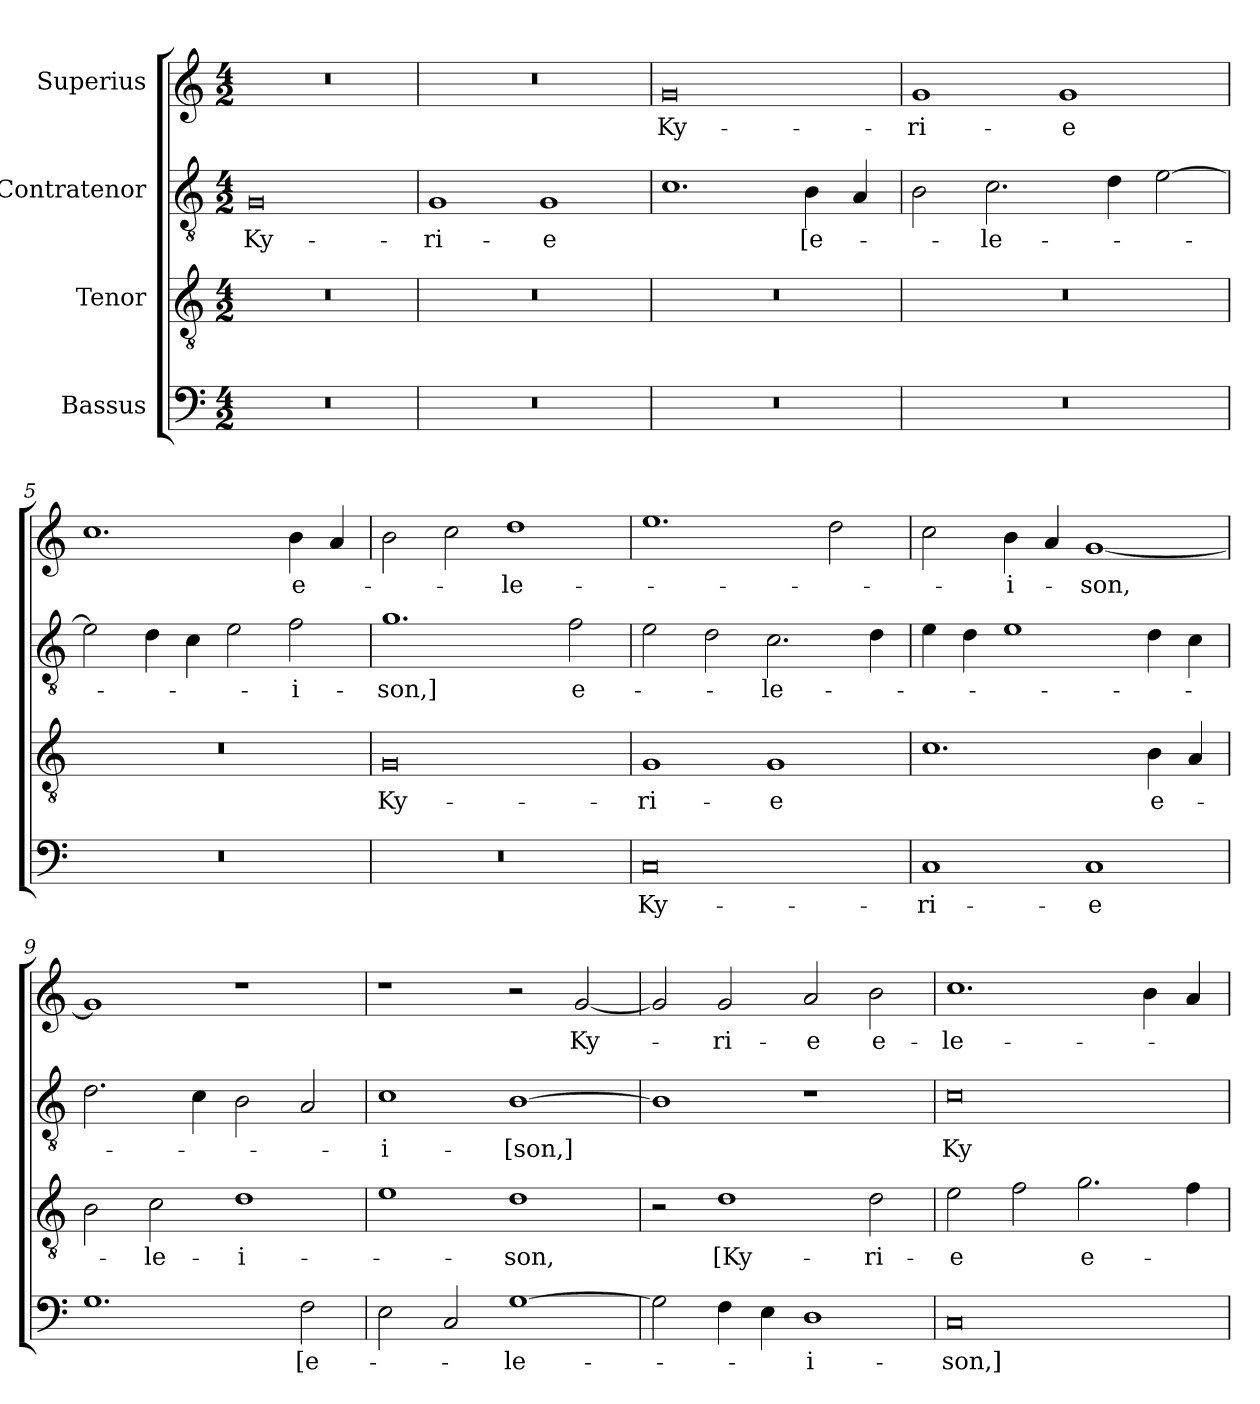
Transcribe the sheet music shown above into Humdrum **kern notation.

**kern	**text	**kern	**text	**kern	**text	**kern	**text
*part4	*part4	*part3	*part3	*part2	*part2	*part1	*part1
*staff4	*staff4	*staff3	*staff3	*staff2	*staff2	*staff1	*staff1
*I"Bassus	*	*I"Tenor	*	*I"Contratenor	*	*I"Superius	*
*clefF4	*	*clefGv2	*	*clefGv2	*	*clefG2	*
*k[]	*	*k[]	*	*k[]	*	*k[]	*
*M4/2	*	*M4/2	*	*M4/2	*	*M4/2	*
=1	=1	=1	=1	=1	=1	=1	=1
0r	.	0r	.	0G/	Ky-	0r	.
=2	=2	=2	=2	=2	=2	=2	=2
0r	.	0r	.	1G/	-ri-	0r	.
.	.	.	.	1G/	-e	.	.
=3	=3	=3	=3	=3	=3	=3	=3
0r	.	0r	.	1.c\	.	0g/	Ky-
.	.	.	.	4B\	[e-	.	.
.	.	.	.	4A/	.	.	.
=4	=4	=4	=4	=4	=4	=4	=4
0r	.	0r	.	2B\	.	1g/	-ri-
.	.	.	.	2.c\	-le-	.	.
.	.	.	.	.	.	1g/	-e
.	.	.	.	4d\	.	.	.
.	.	.	.	[2e\	.	.	.
=5	=5	=5	=5	=5	=5	=5	=5
0r	.	0r	.	2e\]	.	1.cc\	.
.	.	.	.	4d\	.	.	.
.	.	.	.	4c\	.	.	.
.	.	.	.	2e\	.	.	.
.	.	.	.	2f\	-i-	4b\	e-
.	.	.	.	.	.	4a/	.
=6	=6	=6	=6	=6	=6	=6	=6
0r	.	0G/	Ky-	1.g\	-son,]	2b\	.
.	.	.	.	.	.	2cc\	.
.	.	.	.	.	.	1dd\	-le-
.	.	.	.	2f\	e-	.	.
=7	=7	=7	=7	=7	=7	=7	=7
0C/	Ky-	1G/	-ri-	2e\	.	1.ee\	.
.	.	.	.	2d\	.	.	.
.	.	1G/	-e	2.c\	-le-	.	.
.	.	.	.	.	.	2dd\	.
.	.	.	.	4d\	.	.	.
=8	=8	=8	=8	=8	=8	=8	=8
1C/	-ri-	1.c\	.	4e\	.	2cc\	.
.	.	.	.	4d\	.	.	.
.	.	.	.	1e\	.	4b\	-i-
.	.	.	.	.	.	4a/	.
1C/	-e	.	.	.	.	[1g/	-son,
.	.	4B\	e-	4d\	.	.	.
.	.	4A/	.	4c\	.	.	.
=9	=9	=9	=9	=9	=9	=9	=9
1.G\	.	2B\	.	2.d\	.	1g/]	.
.	.	2c\	-le-	.	.	.	.
.	.	.	.	4c\	.	.	.
.	.	1d\	-i-	2B\	.	1r	.
2F\	[e-	.	.	2A/	.	.	.
=10	=10	=10	=10	=10	=10	=10	=10
2E\	.	1e\	.	1c\	-i-	1r	.
2C/	.	.	.	.	.	.	.
[1G\	-le-	1d\	-son,	[1B\	-[son,]	2r	.
.	.	.	.	.	.	[2g/	Ky-
=11	=11	=11	=11	=11	=11	=11	=11
2G\]	.	2r	.	1B\]	.	2g/]	.
4F\	.	1d\	[Ky-	.	.	2g/	-ri-
4E\	.	.	.	.	.	.	.
1D\	-i-	.	.	1r	.	2a/	-e
.	.	2d\	-ri-	.	.	2b\	e-
=12	=12	=12	=12	=12	=12	=12	=12
0C/	-son,]	2e\	-e	0c\	Ky-	1.cc\	-le-
.	.	2f\	.	.	.	.	.
.	.	2.g\	e-	.	.	.	.
.	.	.	.	.	.	4b\	.
.	.	4f\	.	.	.	4a/	.
=	=	=	=	=	=	=	=
*-	*-	*-	*-	*-	*-	*-	*-
